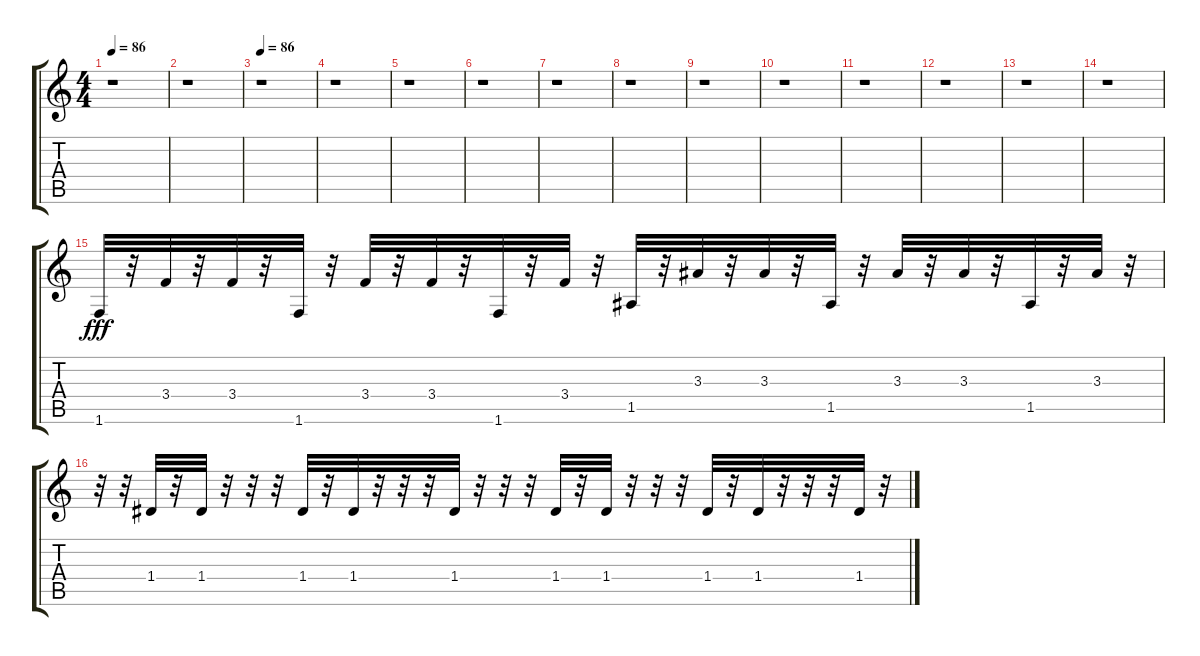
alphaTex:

\track "" {instrument synthbass1}
\staff {score tabs}
\tuning (E4 B3 G3 D3 A2 E2) {hide}
\ts (4 4)
\tempo 86
\clef g2
\ks c
r.1{dy fff instrument synthbass1} |
r.1 |
\tempo 86
r.1 |
r.1 |
r.1 |
r.1 |
r.1 |
r.1 |
r.1 |
r.1 |
r.1 |
r.1 |
r.1 |
r.1 |
1.6.32 r.32 3.4.32 r.32 3.4.32 r.32 1.6.32 r.32 3.4.32 r.32 3.4.32 r.32 1.6.32 r.32 3.4.32 r.32 1.5.32 r.32 3.3.32 r.32 3.3.32 r.32 1.5.32 r.32 3.3.32 r.32 3.3.32 r.32 1.5.32 r.32 3.3.32 r.32 |
r.32 r.32 1.4.32 r.32 1.4.32 r.32 r.32 r.32 1.4.32 r.32 1.4.32 r.32 r.32 r.32 1.4.32 r.32 r.32 r.32 1.4.32 r.32 1.4.32 r.32 r.32 r.32 1.4.32 r.32 1.4.32 r.32 r.32 r.32 1.4.32 r.32
